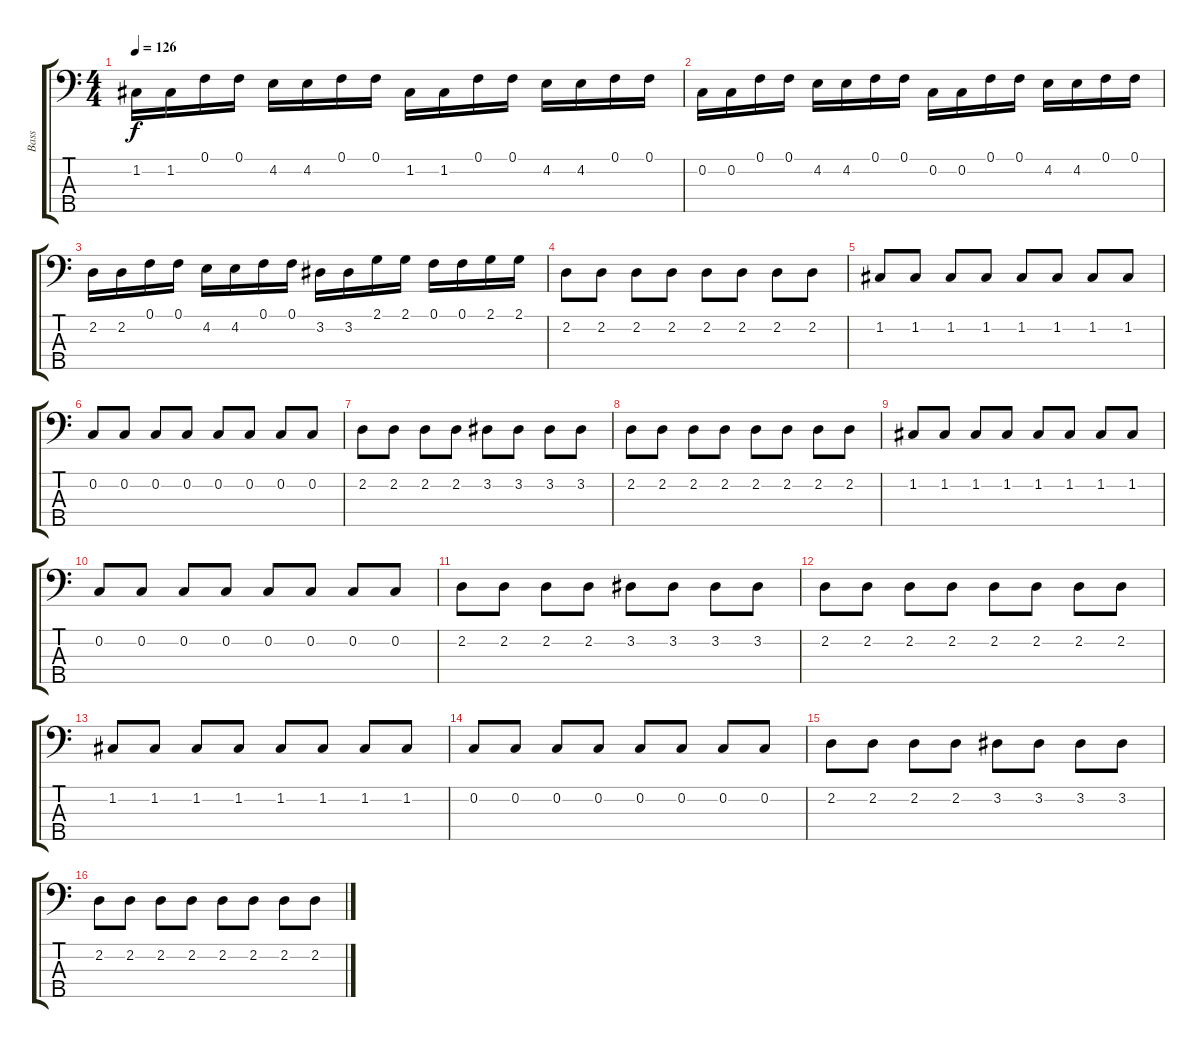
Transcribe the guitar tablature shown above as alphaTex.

\track ("Bass" "Bass") {instrument electricbassfinger}
\staff {score tabs}
\tuning (F2 C2 G1 D1 A0) {hide}
\ts (4 4)
\tempo 126
\clef f4
\ks c
1.2.16{dy f} 1.2.16 0.1.16 0.1.16 4.2.16 4.2.16 0.1.16 0.1.16 1.2.16 1.2.16 0.1.16 0.1.16 4.2.16 4.2.16 0.1.16 0.1.16 |
0.2.16 0.2.16 0.1.16 0.1.16 4.2.16 4.2.16 0.1.16 0.1.16 0.2.16 0.2.16 0.1.16 0.1.16 4.2.16 4.2.16 0.1.16 0.1.16 |
2.2.16 2.2.16 0.1.16 0.1.16 4.2.16 4.2.16 0.1.16 0.1.16 3.2.16 3.2.16 2.1.16 2.1.16 0.1.16 0.1.16 2.1.16 2.1.16 |
2.2.8 2.2.8 2.2.8 2.2.8 2.2.8 2.2.8 2.2.8 2.2.8 |
1.2.8 1.2.8 1.2.8 1.2.8 1.2.8 1.2.8 1.2.8 1.2.8 |
0.2.8 0.2.8 0.2.8 0.2.8 0.2.8 0.2.8 0.2.8 0.2.8 |
2.2.8 2.2.8 2.2.8 2.2.8 3.2.8 3.2.8 3.2.8 3.2.8 |
2.2.8 2.2.8 2.2.8 2.2.8 2.2.8 2.2.8 2.2.8 2.2.8 |
1.2.8 1.2.8 1.2.8 1.2.8 1.2.8 1.2.8 1.2.8 1.2.8 |
0.2.8 0.2.8 0.2.8 0.2.8 0.2.8 0.2.8 0.2.8 0.2.8 |
2.2.8 2.2.8 2.2.8 2.2.8 3.2.8 3.2.8 3.2.8 3.2.8 |
2.2.8 2.2.8 2.2.8 2.2.8 2.2.8 2.2.8 2.2.8 2.2.8 |
1.2.8 1.2.8 1.2.8 1.2.8 1.2.8 1.2.8 1.2.8 1.2.8 |
0.2.8 0.2.8 0.2.8 0.2.8 0.2.8 0.2.8 0.2.8 0.2.8 |
2.2.8 2.2.8 2.2.8 2.2.8 3.2.8 3.2.8 3.2.8 3.2.8 |
2.2.8 2.2.8 2.2.8 2.2.8 2.2.8 2.2.8 2.2.8 2.2.8
